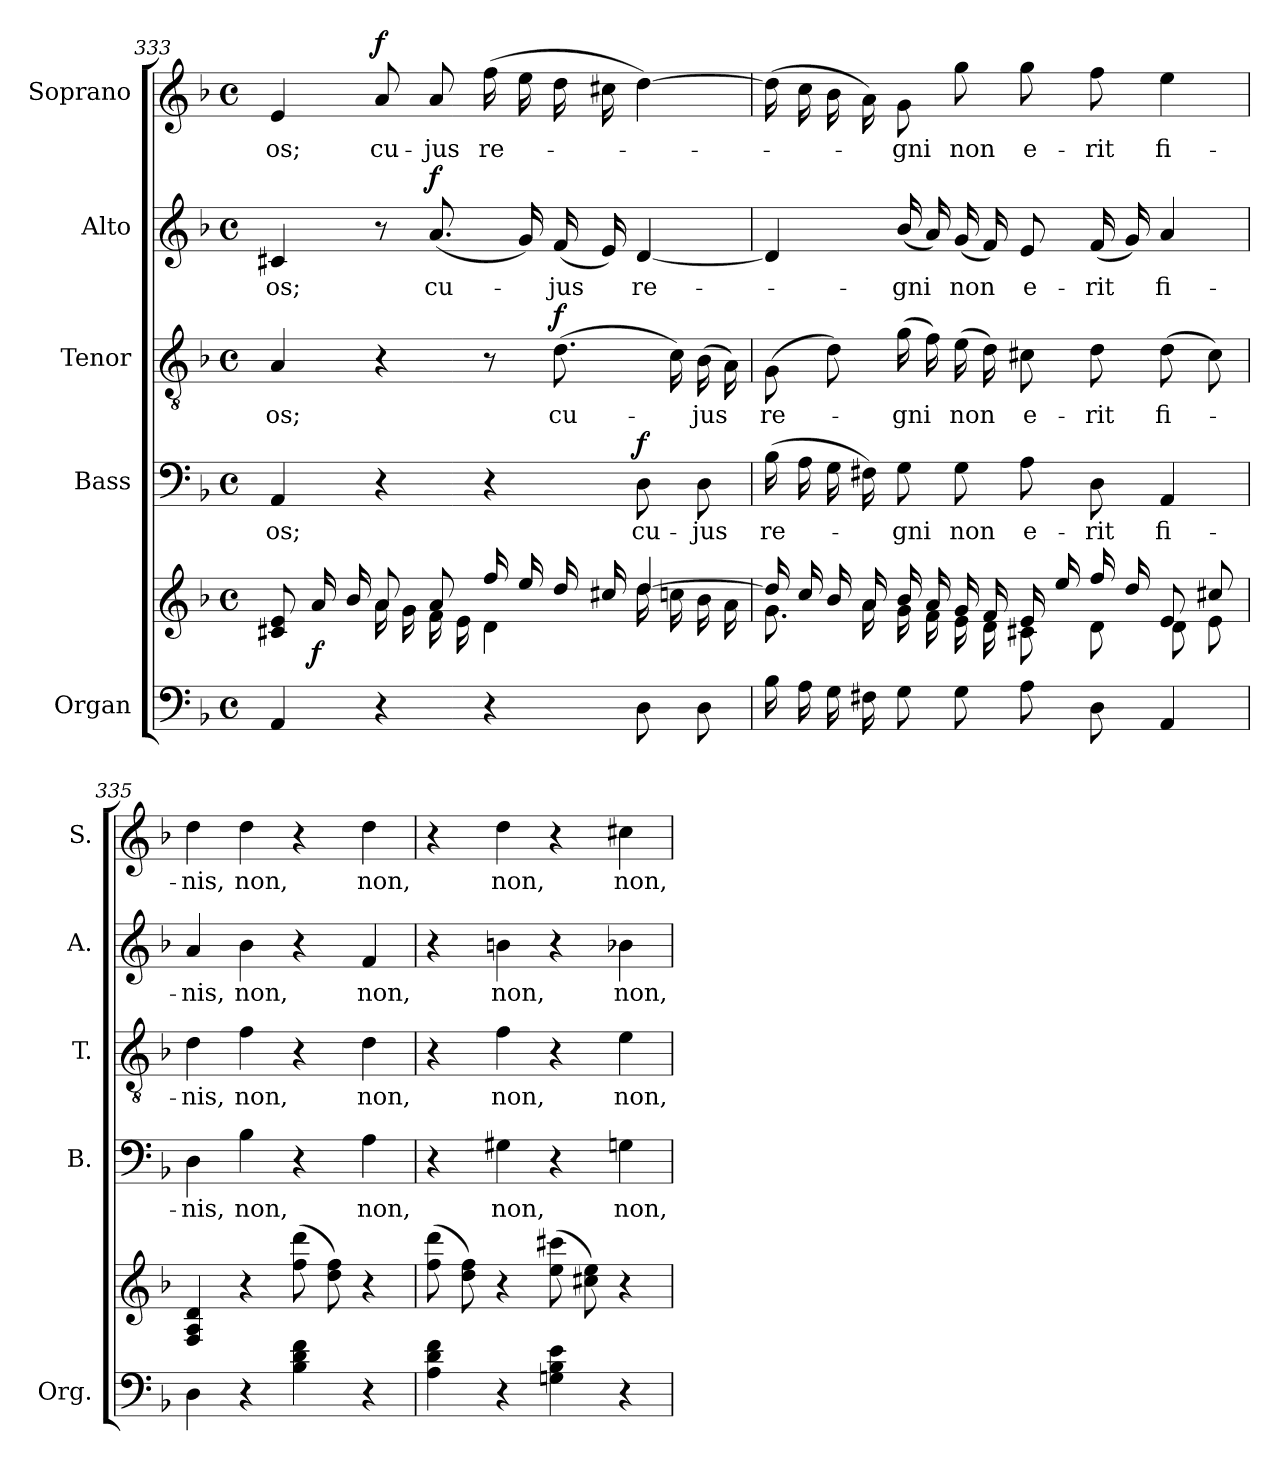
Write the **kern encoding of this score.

**kern	**kern	**dynam	**kern	**text	**dynam	**kern	**text	**dynam	**kern	**text	**dynam	**kern	**text	**dynam
*part5	*part5	*part5	*part4	*part4	*part4	*part3	*part3	*part3	*part2	*part2	*part2	*part1	*part1	*part1
*staff6	*staff5	*staff5/6	*staff4	*staff4	*staff4	*staff3	*staff3	*staff3	*staff2	*staff2	*staff2	*staff1	*staff1	*staff1
*I"Organ	*	*	*I"Bass	*	*	*I"Tenor	*	*	*I"Alto	*	*	*I"Soprano	*	*
*I'Org.	*	*	*I'B.	*	*	*I'T.	*	*	*I'A.	*	*	*I'S.	*	*
!!LO:PB:g=z
*clefF4	*clefG2	*	*clefF4	*	*	*clefGv2	*	*	*clefG2	*	*	*clefG2	*	*
*	*	*	*	*	*	*ITrd7c12	*	*	*	*	*	*	*	*
*k[b-]	*k[b-]	*	*k[b-]	*	*	*k[b-]	*	*	*k[b-]	*	*	*k[b-]	*	*
*F:	*F:	*	*F:	*	*	*F:	*	*	*F:	*	*	*F:	*	*
*M4/4	*M4/4	*	*M4/4	*	*	*M4/4	*	*	*M4/4	*	*	*M4/4	*	*
*met(c)	*met(c)	*	*met(c)	*	*	*met(c)	*	*	*met(c)	*	*	*met(c)	*	*
=333	=333	=333	=333	=333	=333	=333	=333	=333	=333	=333	=333	=333	=333	=333
*	*^	*	*	*	*	*	*	*	*	*	*	*	*	*
!	!	!	!	!	!LO:LY:b:color=#000000	!	!	!	!	!	!	!	!	!	!
!	!	!	!	!	!	!	!	!LO:LY:b:color=#000000	!	!	!	!	!	!	!
!	!	!	!	!	!	!	!	!	!	!	!LO:LY:b:color=#000000	!	!	!	!
!	!	!	!	!	!	!	!	!	!	!	!	!	!	!LO:LY:b:color=#000000	!
4AAi/	8c#Xi/ 8ei	4ryy	.	4AAi/	-os;	.	4AAi/	-os;	.	4c#Xi/	-os;	.	4ei/	-os;	.
.	16ai/	.	f	.	.	.	.	.	.	.	.	.	.	.	.
.	16b-i/	.	.	.	.	.	.	.	.	.	.	.	.	.	.
!	!	!	!	!	!	!	!	!	!	!	!	!	!	!LO:LY:b:color=#000000	!
4r	8ai/	16ai\	.	4r	.	.	4r	.	.	8r	.	.	8ai/	cu-	f
.	.	16gi\	.	.	.	.	.	.	.	.	.	.	.	.	.
!	!	!	!	!	!	!	!	!	!	!	!LO:LY:b:color=#000000	!	!	!	!
!	!	!	!	!	!	!	!	!	!	!	!	!	!	!LO:LY:b:color=#000000	!
.	8ai/	16fi\	.	.	.	.	.	.	.	(8.ai/	cu-	f	8ai/	-jus	.
.	.	16ei\	.	.	.	.	.	.	.	.	.	.	.	.	.
!	!	!	!	!	!	!	!	!	!	!	!	!	!	!LO:LY:b:color=#000000	!
4r	16ffi/	4di\	.	4r	.	.	8r	.	.	.	.	.	(16ffi\	re-	.
.	16eei/	.	.	.	.	.	.	.	.	16gi/)	.	.	16eei\	.	.
!	!	!	!	!	!	!	!	!LO:LY:b:color=#000000	!	!	!	!	!	!	!
!	!	!	!	!	!	!	!	!	!	!	!LO:LY:b:color=#000000	!	!	!	!
.	16ddi/	.	.	.	.	.	(8.Di\	cu-	f	(16fi/	-jus	.	16ddi\	.	.
.	16cc#Xi/	.	.	.	.	.	.	.	.	16ei/)	.	.	16cc#Xi\	.	.
!	!	!	!	!	!LO:LY:b:color=#000000	!	!	!	!	!	!	!	!	!	!
!	!	!	!	!	!	!	!	!	!	!	!LO:LY:b:color=#000000	!	!	!	!
8Di\	[4ddi/	16ddi\	.	8Di\	cu-	f	.	.	.	[4di/	re-	.	[4ddi\)	.	.
.	.	16ccni\	.	.	.	.	16Ci\)	.	.	.	.	.	.	.	.
!	!	!	!	!	!LO:LY:b:color=#000000	!	!	!	!	!	!	!	!	!	!
!	!	!	!	!	!	!	!	!LO:LY:b:color=#000000	!	!	!	!	!	!	!
8Di\	.	16b-i\	.	8Di\	-jus	.	(16BB-i\	-jus	.	.	.	.	.	.	.
.	.	16ai\	.	.	.	.	16AAi\)	.	.	.	.	.	.	.	.
=334	=334	=334	=334	=334	=334	=334	=334	=334	=334	=334	=334	=334	=334	=334	=334
!	!	!	!	!	!LO:LY:b:color=#000000	!	!	!	!	!	!	!	!	!	!
!	!	!	!	!	!	!	!	!LO:LY:b:color=#000000	!	!	!	!	!	!	!
16B-i\	16ddi/]	8.gi\	.	(16B-i\	re-	.	(8GGi\	re-	.	4di/]	.	.	(16ddi\]	.	.
16Ai\	16cci/	.	.	16Ai\	.	.	.	.	.	.	.	.	16cci\	.	.
16Gi\	16b-i/	.	.	16Gi\	.	.	8Di\)	.	.	.	.	.	16b-i\	.	.
16F#Xi\	16ai/	16ai\	.	16F#Xi\)	.	.	.	.	.	.	.	.	16ai\)	.	.
!	!	!	!	!	!LO:LY:b:color=#000000	!	!	!	!	!	!	!	!	!	!
!	!	!	!	!	!	!	!	!LO:LY:b:color=#000000	!	!	!	!	!	!	!
!	!	!	!	!	!	!	!	!	!	!	!LO:LY:b:color=#000000	!	!	!	!
!	!	!	!	!	!	!	!	!	!	!	!	!	!	!LO:LY:b:color=#000000	!
8Gi\	16b-i/	16gi\	.	8Gi\	-gni	.	(16Gi\	-gni	.	(16b-i/	-gni	.	8gi\	-gni	.
.	16ai/	16fi\	.	.	.	.	16Fi\)	.	.	16ai/)	.	.	.	.	.
!	!	!	!	!	!LO:LY:b:color=#000000	!	!	!	!	!	!	!	!	!	!
!	!	!	!	!	!	!	!	!LO:LY:b:color=#000000	!	!	!	!	!	!	!
!	!	!	!	!	!	!	!	!	!	!	!LO:LY:b:color=#000000	!	!	!	!
!	!	!	!	!	!	!	!	!	!	!	!	!	!	!LO:LY:b:color=#000000	!
8Gi\	16gi/	16ei\	.	8Gi\	non	.	(16Ei\	non	.	(16gi/	non	.	8ggi\	non	.
.	16fi/	16di\	.	.	.	.	16Di\)	.	.	16fi/)	.	.	.	.	.
!	!	!	!	!	!LO:LY:b:color=#000000	!	!	!	!	!	!	!	!	!	!
!	!	!	!	!	!	!	!	!LO:LY:b:color=#000000	!	!	!	!	!	!	!
!	!	!	!	!	!	!	!	!	!	!	!LO:LY:b:color=#000000	!	!	!	!
!	!	!	!	!	!	!	!	!	!	!	!	!	!	!LO:LY:b:color=#000000	!
8Ai\	16ei/	8c#Xi\	.	8Ai\	e-	.	8C#Xi\	e-	.	8ei/	e-	.	8ggi\	e-	.
.	16eei/	.	.	.	.	.	.	.	.	.	.	.	.	.	.
!	!	!	!	!	!LO:LY:b:color=#000000	!	!	!	!	!	!	!	!	!	!
!	!	!	!	!	!	!	!	!LO:LY:b:color=#000000	!	!	!	!	!	!	!
!	!	!	!	!	!	!	!	!	!	!	!LO:LY:b:color=#000000	!	!	!	!
!	!	!	!	!	!	!	!	!	!	!	!	!	!	!LO:LY:b:color=#000000	!
8Di\	16ffi/	8di\	.	8Di\	-rit	.	8Di\	-rit	.	(16fi/	-rit	.	8ffi\	-rit	.
.	16ddi/	.	.	.	.	.	.	.	.	16gi/)	.	.	.	.	.
!	!	!	!	!	!LO:LY:b:color=#000000	!	!	!	!	!	!	!	!	!	!
!	!	!	!	!	!	!	!	!LO:LY:b:color=#000000	!	!	!	!	!	!	!
!	!	!	!	!	!	!	!	!	!	!	!LO:LY:b:color=#000000	!	!	!	!
!	!	!	!	!	!	!	!	!	!	!	!	!	!	!LO:LY:b:color=#000000	!
4AAi/	8ei/	8di\	.	4AAi/	fi-	.	(8Di\	fi-	.	4ai/	fi-	.	4eei\	fi-	.
.	8cc#Xi/	8ei\	.	.	.	.	8C#i\)	.	.	.	.	.	.	.	.
*	*v	*v	*	*	*	*	*	*	*	*	*	*	*	*	*
=335	=335	=335	=335	=335	=335	=335	=335	=335	=335	=335	=335	=335	=335	=335
*	*^	*	*	*	*	*	*	*	*	*	*	*	*	*
!	!	!	!	!	!LO:LY:b:color=#000000	!	!	!	!	!	!	!	!	!	!
*	*v	*v	*	*	*	*	*	*	*	*	*	*	*	*	*
*	*^	*	*	*	*	*	*	*	*	*	*	*	*	*
!	!	!	!	!	!	!	!	!LO:LY:b:color=#000000	!	!	!	!	!	!	!
*	*v	*v	*	*	*	*	*	*	*	*	*	*	*	*	*
*	*^	*	*	*	*	*	*	*	*	*	*	*	*	*
!	!	!	!	!	!	!	!	!	!	!	!LO:LY:b:color=#000000	!	!	!	!
*	*v	*v	*	*	*	*	*	*	*	*	*	*	*	*	*
*	*^	*	*	*	*	*	*	*	*	*	*	*	*	*
!	!	!	!	!	!	!	!	!	!	!	!	!	!	!LO:LY:b:color=#000000	!
*	*v	*v	*	*	*	*	*	*	*	*	*	*	*	*	*
4Di\	4Fi/ 4Ai 4di	.	4Di\	-nis,	.	4Di\	-nis,	.	4ai/	-nis,	.	4ddi\	-nis,	.
!	!	!	!	!LO:LY:b:color=#000000	!	!	!	!	!	!	!	!	!	!
!	!	!	!	!	!	!	!LO:LY:b:color=#000000	!	!	!	!	!	!	!
!	!	!	!	!	!	!	!	!	!	!LO:LY:b:color=#000000	!	!	!	!
!	!	!	!	!	!	!	!	!	!	!	!	!	!LO:LY:b:color=#000000	!
4r	4r	.	4B-i\	non,	.	4Fi\	non,	.	4b-i\	non,	.	4ddi\	non,	.
4B-i\ 4di 4fi	(8ffi\ 8dddi	.	4r	.	.	4r	.	.	4r	.	.	4r	.	.
.	8ddi\ 8ffi)	.	.	.	.	.	.	.	.	.	.	.	.	.
!	!	!	!	!LO:LY:b:color=#000000	!	!	!	!	!	!	!	!	!	!
!	!	!	!	!	!	!	!LO:LY:b:color=#000000	!	!	!	!	!	!	!
!	!	!	!	!	!	!	!	!	!	!LO:LY:b:color=#000000	!	!	!	!
!	!	!	!	!	!	!	!	!	!	!	!	!	!LO:LY:b:color=#000000	!
4r	4r	.	4Ai\	non,	.	4Di\	non,	.	4fi/	non,	.	4ddi\	non,	.
=336	=336	=336	=336	=336	=336	=336	=336	=336	=336	=336	=336	=336	=336	=336
4Ai\ 4di 4fi	(8ffi\ 8dddi	.	4r	.	.	4r	.	.	4r	.	.	4r	.	.
.	8ddi\ 8ffi)	.	.	.	.	.	.	.	.	.	.	.	.	.
!	!	!	!	!LO:LY:b:color=#000000	!	!	!	!	!	!	!	!	!	!
!	!	!	!	!	!	!	!LO:LY:b:color=#000000	!	!	!	!	!	!	!
!	!	!	!	!	!	!	!	!	!	!LO:LY:b:color=#000000	!	!	!	!
!	!	!	!	!	!	!	!	!	!	!	!	!	!LO:LY:b:color=#000000	!
4r	4r	.	4G#Xi\	non,	.	4Fi\	non,	.	4bni\	non,	.	4ddi\	non,	.
4Gni\ 4B-i 4ei	(8eei\ 8ccc#Xi	.	4r	.	.	4r	.	.	4r	.	.	4r	.	.
.	8cc#Xi\ 8eei)	.	.	.	.	.	.	.	.	.	.	.	.	.
!	!	!	!	!LO:LY:b:color=#000000	!	!	!	!	!	!	!	!	!	!
!	!	!	!	!	!	!	!LO:LY:b:color=#000000	!	!	!	!	!	!	!
!	!	!	!	!	!	!	!	!	!	!LO:LY:b:color=#000000	!	!	!	!
!	!	!	!	!	!	!	!	!	!	!	!	!	!LO:LY:b:color=#000000	!
4r	4r	.	4Gni\	non,	.	4Ei\	non,	.	4b-Xi\	non,	.	4cc#Xi\	non,	.
=	=	=	=	=	=	=	=	=	=	=	=	=	=	=
*-	*-	*-	*-	*-	*-	*-	*-	*-	*-	*-	*-	*-	*-	*-
